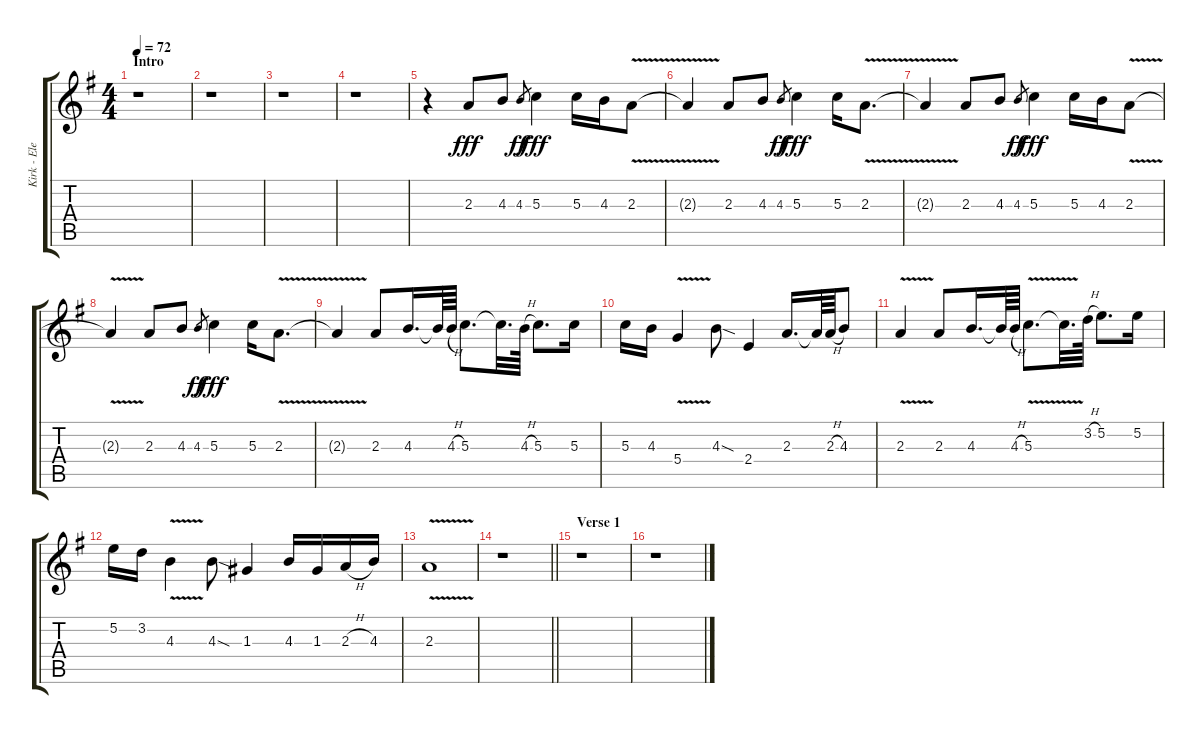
\track ("Kirk - Elec. Gtr I" "Kirk - Ele") {instrument electricguitarclean}
\staff {score tabs}
\tuning (E4 B3 G3 D3 A2 E2) {hide}
\ts (4 4)
\section ("" "Intro")
\tempo 72
\clef g2
\ks eminor
r.1{dy fff instrument electricguitarclean} |
r.1 |
r.1 |
r.1 |
r.4 2.3.8 4.3.8 4.3.8{gr dy ff} 5.3.4{dy fff} 5.3.16 4.3.16 2.3{v}.8 |
2.3{v t}.4 2.3.8 4.3.8 4.3.8{gr dy ff} 5.3.4{dy fff} 5.3.16 2.3{v}.8{d} |
2.3{v t}.4 2.3.8 4.3.8 4.3.8{gr dy ff} 5.3.4{dy fff} 5.3.16 4.3.16 2.3{v}.8 |
2.3{v t}.4 2.3.8 4.3.8 4.3.8{gr dy ff} 5.3.4{dy fff} 5.3.16 2.3{v}.8{d} |
2.3{v t}.4 2.3.8 4.3.16{d} 4.3{t}.64 4.3{h}.64 5.3.8{d} 5.3{t}.32{d} 4.3{h}.64 5.3.8{d} 5.3.16 |
5.3.16 4.3.16 5.4{v}.4 4.3{sod}.8 2.4.4 2.3.16{d} 2.3{t}.64 2.3{h}.64 4.3.8 |
2.3{v}.4 2.3.8 4.3.16{d} 4.3{t}.64 4.3{h}.64 5.3{v}.8{d} 5.3{v t}.32{d} 3.2{h}.64 5.2.8{d} 5.2.16 |
5.2.16 3.2.16 4.3{v}.4 4.3{sod}.8 1.3.4 4.3.16 1.3.16 2.3{h}.16 4.3.16 |
2.3{v}.1 |
\barLineRight lightlight
r.1 |
\section ("" "Verse 1")
r.1 |
r.1
